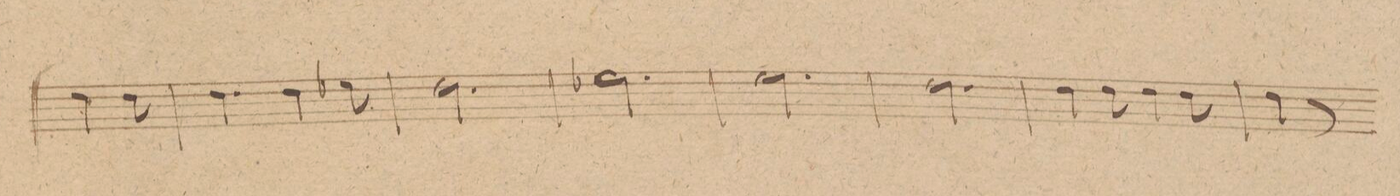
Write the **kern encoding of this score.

**kern	**dynam
*I"Corno 1mo in D	*
*clefG2	*
*k[f#c#]	*
*M6/8	*
4ee\	.
8ee\	.
=122	=122
4.ee\	.
4ee\	.
8ff\	.
=123	=123
2.ee\	.
=124	=124
2.ff\	.
=125	=125
2.ffny\	.
=126	=126
2.ee\	.
=127	=127
4ee\	.
8ee\	.
4ee\	.
8ee\	.
=128	=128
4ee\	.
8r	.
*-	*-
